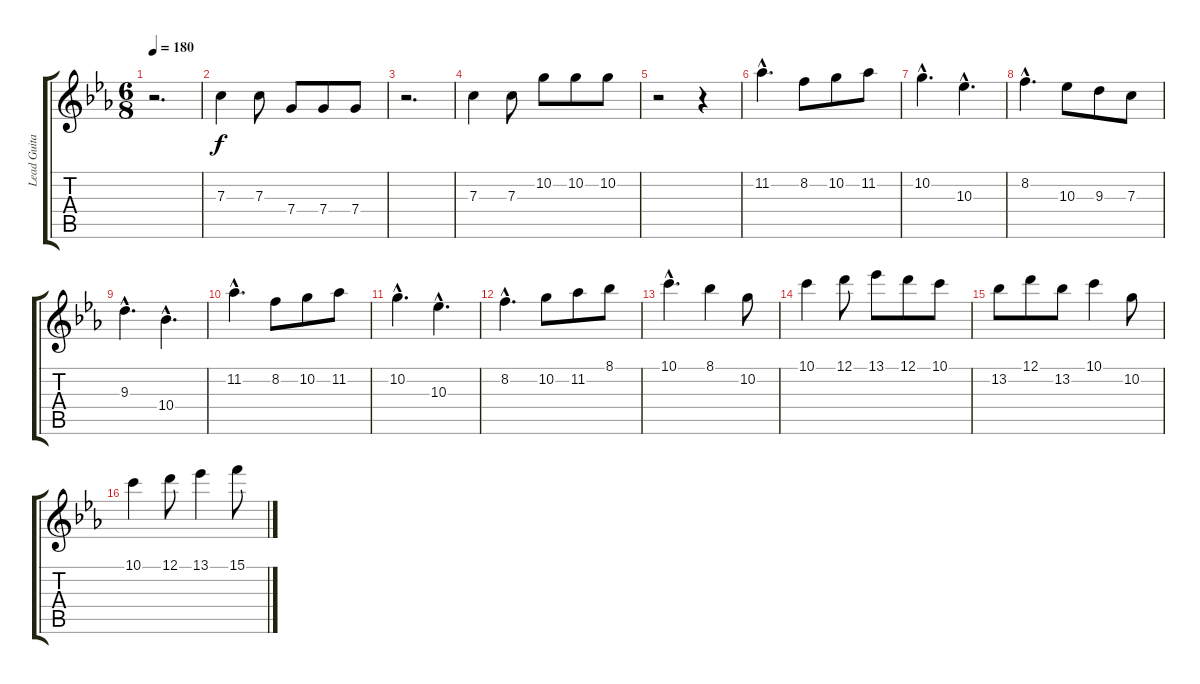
\track ("Lead Guitar" "Lead Guita") {instrument acousticguitarsteel}
\staff {score tabs}
\tuning (D4 A3 F3 C3 G2 D2) {hide}
\ts (6 8)
\tempo 180
\clef g2
\ks cminor
r.2{d dy f} |
7.3.4 7.3.8 7.4.8 7.4.8 7.4.8 |
r.2{d} |
7.3.4 7.3.8 10.2.8 10.2.8 10.2.8 |
r.2 r.4 |
11.2{hac}.4{d} 8.2.8 10.2.8 11.2.8 |
10.2{hac}.4{d} 10.3{hac}.4{d} |
8.2{hac}.4{d} 10.3.8 9.3.8 7.3.8 |
9.3{hac}.4{d} 10.4{hac}.4{d} |
11.2{hac}.4{d} 8.2.8 10.2.8 11.2.8 |
10.2{hac}.4{d} 10.3{hac}.4{d} |
8.2{hac}.4{d} 10.2.8 11.2.8 8.1.8 |
10.1{hac}.4{d} 8.1.4 10.2.8 |
10.1.4 12.1.8 13.1.8 12.1.8 10.1.8 |
13.2.8 12.1.8 13.2.8 10.1.4 10.2.8 |
10.1.4 12.1.8 13.1.4 15.1.8
